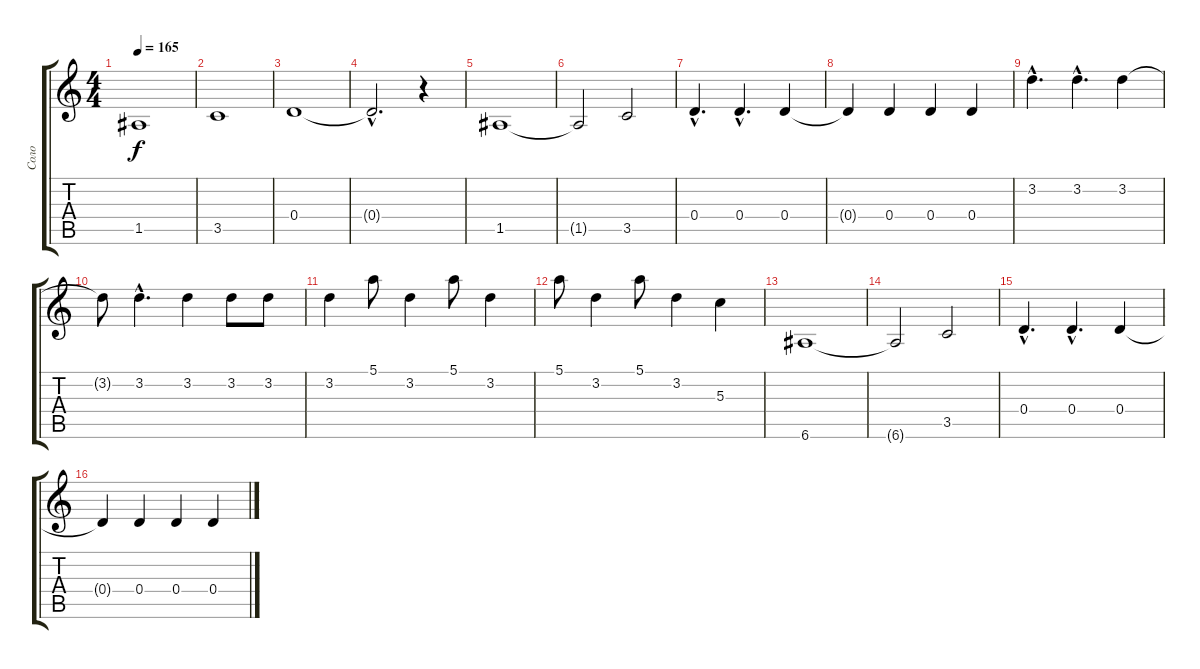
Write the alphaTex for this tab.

\track ("Соло" "Соло") {instrument overdrivenguitar}
\staff {score tabs}
\tuning (E4 B3 G3 D3 A2 E2) {hide}
\ts (4 4)
\tempo 165
\clef g2
\ks c
1.5.1{dy f} |
3.5.1 |
0.4.1 |
0.4{hac t}.2{d} r.4 |
1.5.1 |
1.5{t}.2 3.5.2 |
0.4{hac}.4{d} 0.4{hac}.4{d} 0.4.4 |
0.4{t}.4 0.4.4 0.4.4 0.4.4 |
3.2{hac}.4{d} 3.2{hac}.4{d} 3.2.4 |
3.2{t}.8 3.2{hac}.4{d} 3.2.4 3.2.8 3.2.8 |
3.2.4 5.1.8 3.2.4 5.1.8 3.2.4 |
5.1.8 3.2.4 5.1.8 3.2.4 5.3.4 |
6.6.1 |
6.6{t}.2 3.5.2 |
0.4{hac}.4{d} 0.4{hac}.4{d} 0.4.4 |
0.4{t}.4 0.4.4 0.4.4 0.4.4
